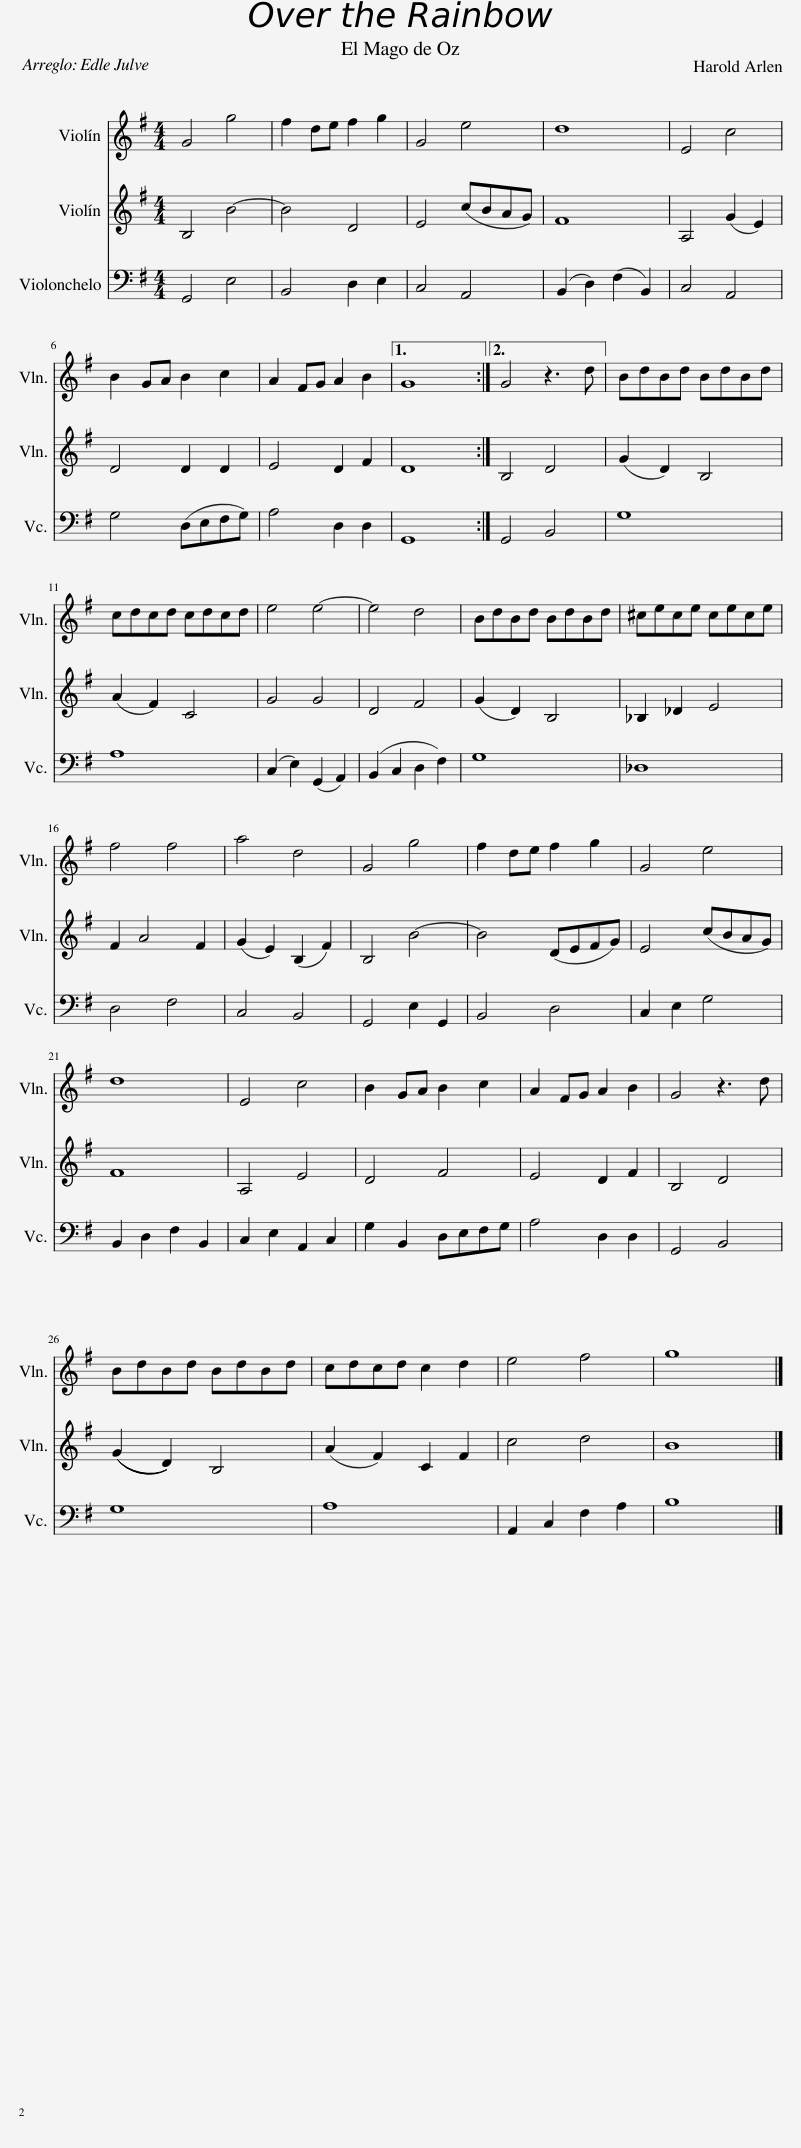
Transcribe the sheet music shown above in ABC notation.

X:1
%%score 1 2 3
L:1/8
M:4/4
I:linebreak $
K:G
V:1 treble
V:2 treble
V:3 bass
V:1
 G4 g4 | f2 de f2 g2 | G4 e4 | d8 | E4 c4 |$ %5
 B2 GA B2 c2 | A2 FG A2 B2 |1 G8 :|2 G4 z3 d || BdBd BdBd |$ %10
 cdcd cdcd | e4 e4- | e4 d4 | BdBd BdBd | ^cece cece |$ %15
 f4 f4 | a4 d4 | G4 g4 | f2 de f2 g2 | G4 e4 |$ %20
 d8 | E4 c4 | B2 GA B2 c2 | A2 FG A2 B2 | G4 z3 d |$ %25
 BdBd BdBd | cdcd c2 d2 | e4 f4 | g8 |] %29
V:2
 B,4 B4- | B4 D4 | E4 (cBAG) | F8 | A,4 (G2 E2) |$ %5
 D4 D2 D2 | E4 D2 F2 |1 D8 :|2 B,4 D4 || (G2 D2) B,4 |$ %10
 (A2 F2) C4 | G4 G4 | D4 F4 | (G2 D2) B,4 | _B,2 _D2 E4 |$ %15
 F2 A4 F2 | (G2 E2) (B,2 F2) | B,4 B4- | B4 (DEFG) | E4 (cBAG) |$ %20
 F8 | A,4 E4 | D4 F4 | E4 D2 F2 | B,4 D4 |$ %25
 (((G2 D2))) B,4 | (A2 F2) C2 F2 | c4 d4 | B8 |] %29
V:3
 G,,4 E,4 | B,,4 D,2 E,2 | C,4 A,,4 | (B,,2 D,2) (F,2 B,,2) | C,4 A,,4 |$ %5
 G,4 (D,E,F,G,) | A,4 D,2 D,2 |1 G,,8 :|2 G,,4 B,,4 || G,8 |$ %10
 A,8 | (C,2 E,2) (G,,2 A,,2) | (B,,2 C,2 D,2 F,2) | G,8 | _D,8 |$ %15
 D,4 F,4 | C,4 B,,4 | G,,4 E,2 G,,2 | B,,4 D,4 | C,2 E,2 G,4 |$ %20
 B,,2 D,2 F,2 B,,2 | C,2 E,2 A,,2 C,2 | G,2 B,,2 D,E,F,G, | A,4 D,2 D,2 | G,,4 B,,4 |$ %25
 G,8 | A,8 | A,,2 C,2 F,2 A,2 | B,8 |] %29
